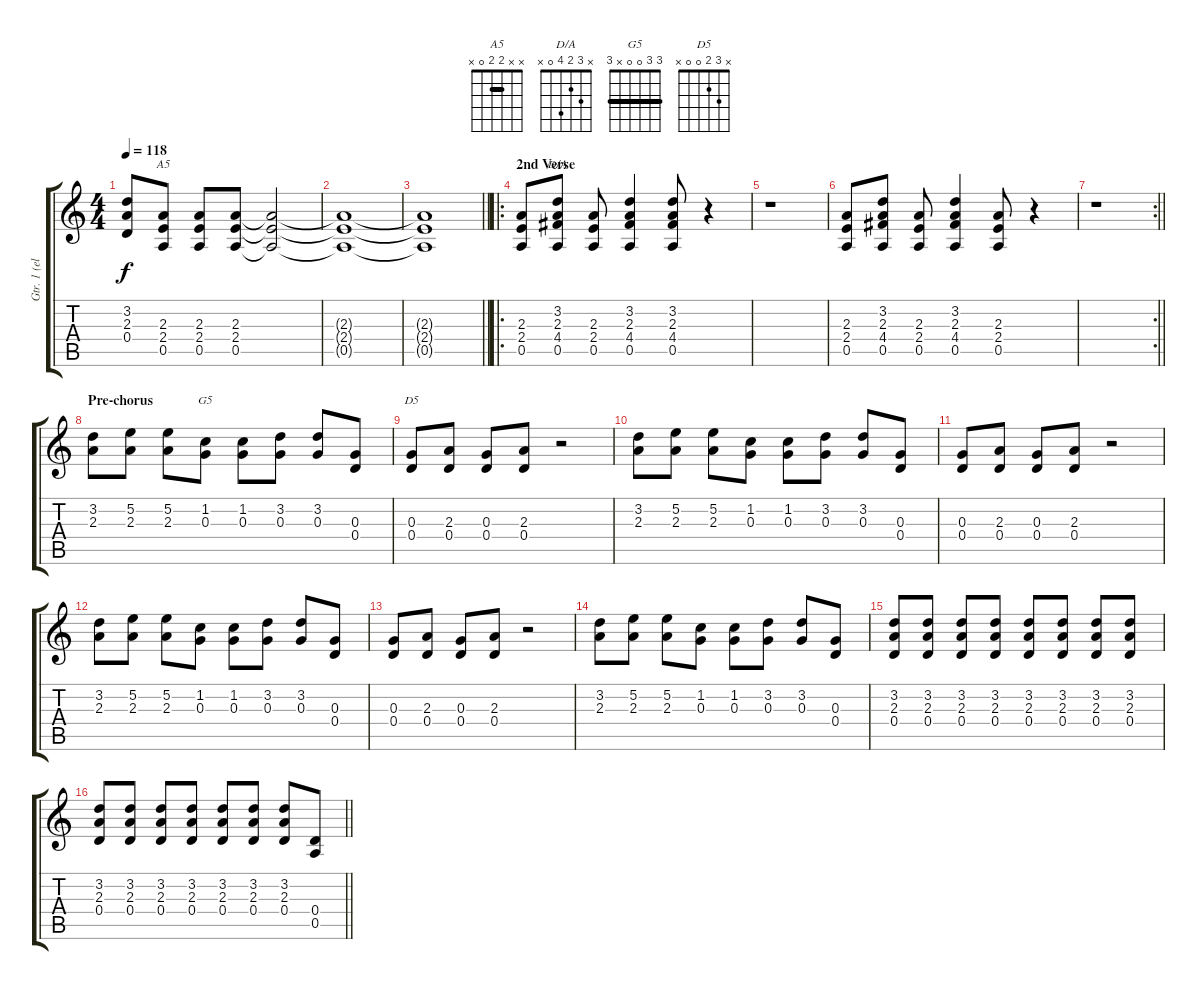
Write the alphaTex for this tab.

\track ("Gtr. 1 (elec. w/dist.)" "Gtr. 1 (el") {instrument overdrivenguitar}
\staff {score tabs}
\tuning (E4 B3 G3 D3 A2 E2) {hide}
\chord ("A5" x x 2 2 0 x) {barre 2}
\chord ("D/A" x 3 2 4 0 x)
\chord ("G5" 3 3 0 0 x 3) {barre 3}
\chord ("D5" x 3 2 0 0 x)
\ts (4 4)
\tempo 118
\clef g2
\ks c
(3.2 2.3 0.4).8{dy f} (2.3 2.4 0.5).8{ch "A5"} (2.3 2.4 0.5).8 (2.3 2.4 0.5).8 (2.3{t} 2.4{t} 0.5{t}).2 |
(2.3{t} 2.4{t} 0.5{t}).1 |
\barLineRight lightlight
(2.3{t} 2.4{t} 0.5{t}).1 |
\ro
\section ("" "2nd Verse")
(2.3 2.4 0.5).8 (3.2 2.3 4.4 0.5).8{ch "D/A"} (2.3 2.4 0.5).8 (3.2 2.3 4.4 0.5).4 (3.2 2.3 4.4 0.5).8 r.4 |
r.1 |
(2.3 2.4 0.5).8 (3.2 2.3 4.4 0.5).8 (2.3 2.4 0.5).8 (3.2 2.3 4.4 0.5).4 (2.3 2.4 0.5).8 r.4 |
\rc 2
\barLineRight lightlight
r.1 |
\section ("" "Pre-chorus")
(3.2 2.3).8 (5.2 2.3).8 (5.2 2.3).8 (1.2 0.3).8{ch "G5"} (1.2 0.3).8 (3.2 0.3).8 (3.2 0.3).8 (0.3 0.4).8 |
(0.3 0.4).8{ch "D5"} (2.3 0.4).8 (0.3 0.4).8 (2.3 0.4).8 r.2 |
(3.2 2.3).8 (5.2 2.3).8 (5.2 2.3).8 (1.2 0.3).8 (1.2 0.3).8 (3.2 0.3).8 (3.2 0.3).8 (0.3 0.4).8 |
(0.3 0.4).8 (2.3 0.4).8 (0.3 0.4).8 (2.3 0.4).8 r.2 |
(3.2 2.3).8 (5.2 2.3).8 (5.2 2.3).8 (1.2 0.3).8 (1.2 0.3).8 (3.2 0.3).8 (3.2 0.3).8 (0.3 0.4).8 |
(0.3 0.4).8 (2.3 0.4).8 (0.3 0.4).8 (2.3 0.4).8 r.2 |
(3.2 2.3).8 (5.2 2.3).8 (5.2 2.3).8 (1.2 0.3).8 (1.2 0.3).8 (3.2 0.3).8 (3.2 0.3).8 (0.3 0.4).8 |
(3.2 2.3 0.4).8 (3.2 2.3 0.4).8 (3.2 2.3 0.4).8 (3.2 2.3 0.4).8 (3.2 2.3 0.4).8 (3.2 2.3 0.4).8 (3.2 2.3 0.4).8 (3.2 2.3 0.4).8 |
\barLineRight lightlight
(3.2 2.3 0.4).8 (3.2 2.3 0.4).8 (3.2 2.3 0.4).8 (3.2 2.3 0.4).8 (3.2 2.3 0.4).8 (3.2 2.3 0.4).8 (3.2 2.3 0.4).8 (0.4 0.5).8
